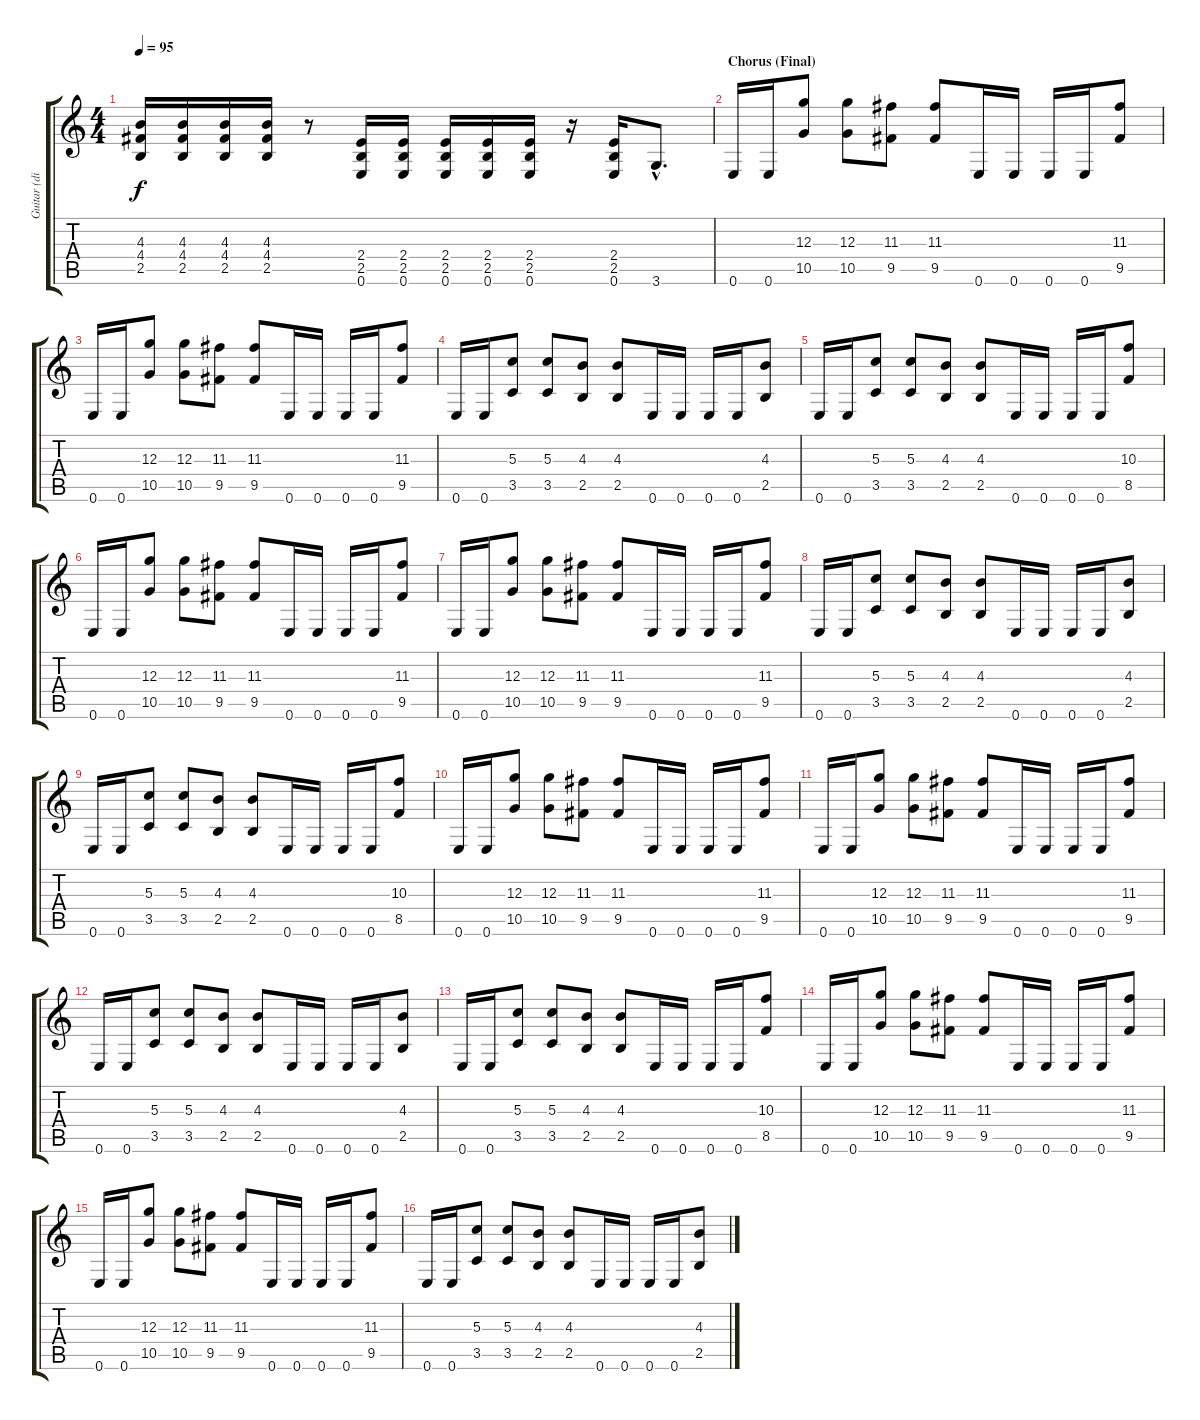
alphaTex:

\track ("Guitar (distortion)" "Guitar (di") {instrument distortionguitar}
\staff {score tabs}
\tuning (E4 B3 G3 D3 A2 E2) {hide}
\ts (4 4)
\tempo 95
\clef g2
\ks c
(4.3 4.4 2.5).16{dy f} (4.3 4.4 2.5).16 (4.3 4.4 2.5).16 (4.3 4.4 2.5).16 r.8 (2.4 2.5 0.6).16 (2.4 2.5 0.6).16 (2.4 2.5 0.6).16 (2.4 2.5 0.6).16 (2.4 2.5 0.6).16 r.16 (2.4 2.5 0.6).16 3.6{hac}.8{d} |
\section ("" "Chorus (Final)")
0.6.16 0.6.16 (12.3 10.5).8 (12.3 10.5).8 (11.3 9.5).8 (11.3 9.5).8 0.6.16 0.6.16 0.6.16 0.6.16 (11.3 9.5).8 |
0.6.16 0.6.16 (12.3 10.5).8 (12.3 10.5).8 (11.3 9.5).8 (11.3 9.5).8 0.6.16 0.6.16 0.6.16 0.6.16 (11.3 9.5).8 |
0.6.16 0.6.16 (5.3 3.5).8 (5.3 3.5).8 (4.3 2.5).8 (4.3 2.5).8 0.6.16 0.6.16 0.6.16 0.6.16 (4.3 2.5).8 |
0.6.16 0.6.16 (5.3 3.5).8 (5.3 3.5).8 (4.3 2.5).8 (4.3 2.5).8 0.6.16 0.6.16 0.6.16 0.6.16 (10.3 8.5).8 |
0.6.16 0.6.16 (12.3 10.5).8 (12.3 10.5).8 (11.3 9.5).8 (11.3 9.5).8 0.6.16 0.6.16 0.6.16 0.6.16 (11.3 9.5).8 |
0.6.16 0.6.16 (12.3 10.5).8 (12.3 10.5).8 (11.3 9.5).8 (11.3 9.5).8 0.6.16 0.6.16 0.6.16 0.6.16 (11.3 9.5).8 |
0.6.16 0.6.16 (5.3 3.5).8 (5.3 3.5).8 (4.3 2.5).8 (4.3 2.5).8 0.6.16 0.6.16 0.6.16 0.6.16 (4.3 2.5).8 |
0.6.16 0.6.16 (5.3 3.5).8 (5.3 3.5).8 (4.3 2.5).8 (4.3 2.5).8 0.6.16 0.6.16 0.6.16 0.6.16 (10.3 8.5).8 |
0.6.16 0.6.16 (12.3 10.5).8 (12.3 10.5).8 (11.3 9.5).8 (11.3 9.5).8 0.6.16 0.6.16 0.6.16 0.6.16 (11.3 9.5).8 |
0.6.16 0.6.16 (12.3 10.5).8 (12.3 10.5).8 (11.3 9.5).8 (11.3 9.5).8 0.6.16 0.6.16 0.6.16 0.6.16 (11.3 9.5).8 |
0.6.16 0.6.16 (5.3 3.5).8 (5.3 3.5).8 (4.3 2.5).8 (4.3 2.5).8 0.6.16 0.6.16 0.6.16 0.6.16 (4.3 2.5).8 |
0.6.16 0.6.16 (5.3 3.5).8 (5.3 3.5).8 (4.3 2.5).8 (4.3 2.5).8 0.6.16 0.6.16 0.6.16 0.6.16 (10.3 8.5).8 |
0.6.16 0.6.16 (12.3 10.5).8 (12.3 10.5).8 (11.3 9.5).8 (11.3 9.5).8 0.6.16 0.6.16 0.6.16 0.6.16 (11.3 9.5).8 |
0.6.16 0.6.16 (12.3 10.5).8 (12.3 10.5).8 (11.3 9.5).8 (11.3 9.5).8 0.6.16 0.6.16 0.6.16 0.6.16 (11.3 9.5).8 |
0.6.16 0.6.16 (5.3 3.5).8 (5.3 3.5).8 (4.3 2.5).8 (4.3 2.5).8 0.6.16 0.6.16 0.6.16 0.6.16 (4.3 2.5).8
